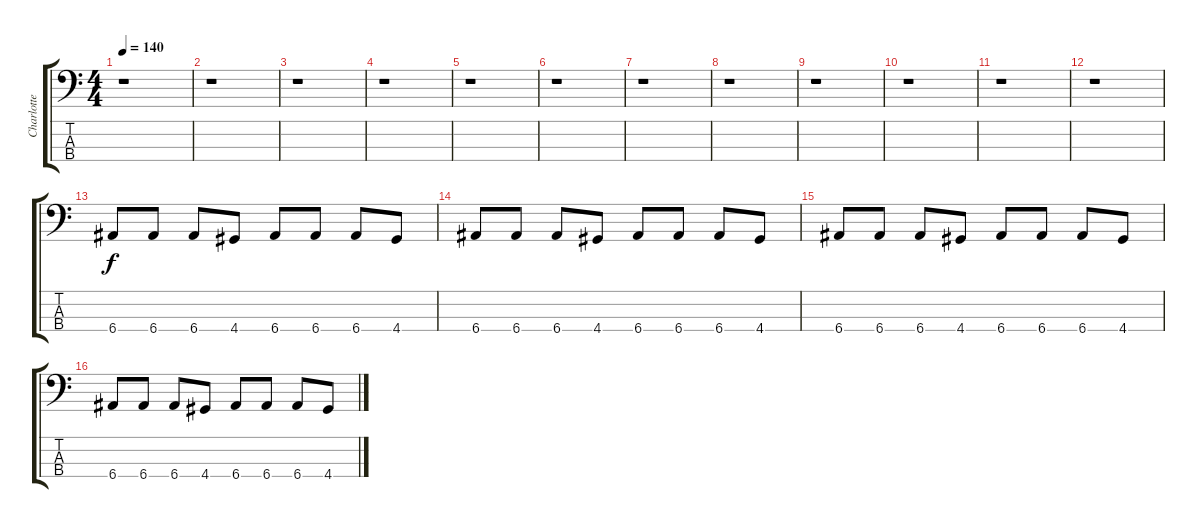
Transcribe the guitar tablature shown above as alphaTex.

\track ("Charlotte Cooper" "Charlotte ") {instrument electricbassfinger}
\staff {score tabs}
\tuning (G2 D2 A1 E1) {hide}
\ts (4 4)
\tempo 140
\clef f4
\ks c
r.1{dy f} |
r.1 |
r.1 |
r.1 |
r.1 |
r.1 |
r.1 |
r.1 |
r.1 |
r.1 |
r.1 |
r.1 |
6.4.8 6.4.8 6.4.8 4.4.8 6.4.8 6.4.8 6.4.8 4.4.8 |
6.4.8 6.4.8 6.4.8 4.4.8 6.4.8 6.4.8 6.4.8 4.4.8 |
6.4.8 6.4.8 6.4.8 4.4.8 6.4.8 6.4.8 6.4.8 4.4.8 |
6.4.8 6.4.8 6.4.8 4.4.8 6.4.8 6.4.8 6.4.8 4.4.8
